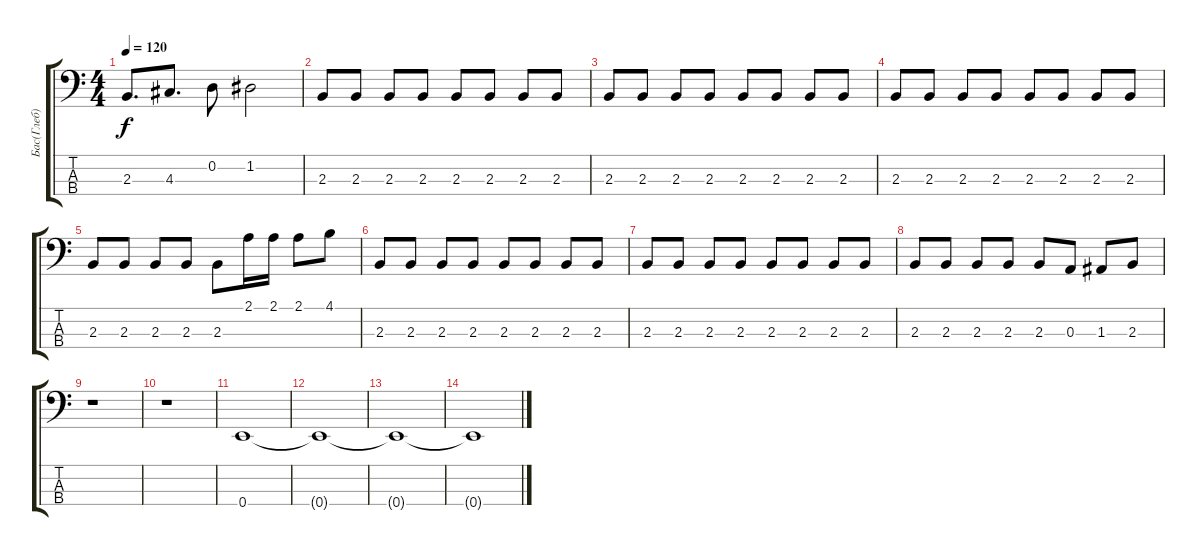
\track ("Бас(Глеб)" "Бас(Глеб)") {instrument electricbassfinger}
\staff {score tabs}
\tuning (G2 D2 A1 E1) {hide}
\ts (4 4)
\tempo 120
\clef f4
\ks c
2.3.8{d dy f} 4.3.8{d} 0.2.8 1.2.2 |
2.3.8 2.3.8 2.3.8 2.3.8 2.3.8 2.3.8 2.3.8 2.3.8 |
2.3.8 2.3.8 2.3.8 2.3.8 2.3.8 2.3.8 2.3.8 2.3.8 |
2.3.8 2.3.8 2.3.8 2.3.8 2.3.8 2.3.8 2.3.8 2.3.8 |
2.3.8 2.3.8 2.3.8 2.3.8 2.3.8 2.1.16 2.1.16 2.1.8 4.1.8 |
2.3.8 2.3.8 2.3.8 2.3.8 2.3.8 2.3.8 2.3.8 2.3.8 |
2.3.8 2.3.8 2.3.8 2.3.8 2.3.8 2.3.8 2.3.8 2.3.8 |
2.3.8 2.3.8 2.3.8 2.3.8 2.3.8 0.3.8 1.3.8 2.3.8 |
r.1 |
r.1 |
0.4.1 |
0.4{t}.1 |
0.4{t}.1 |
0.4{t}.1
